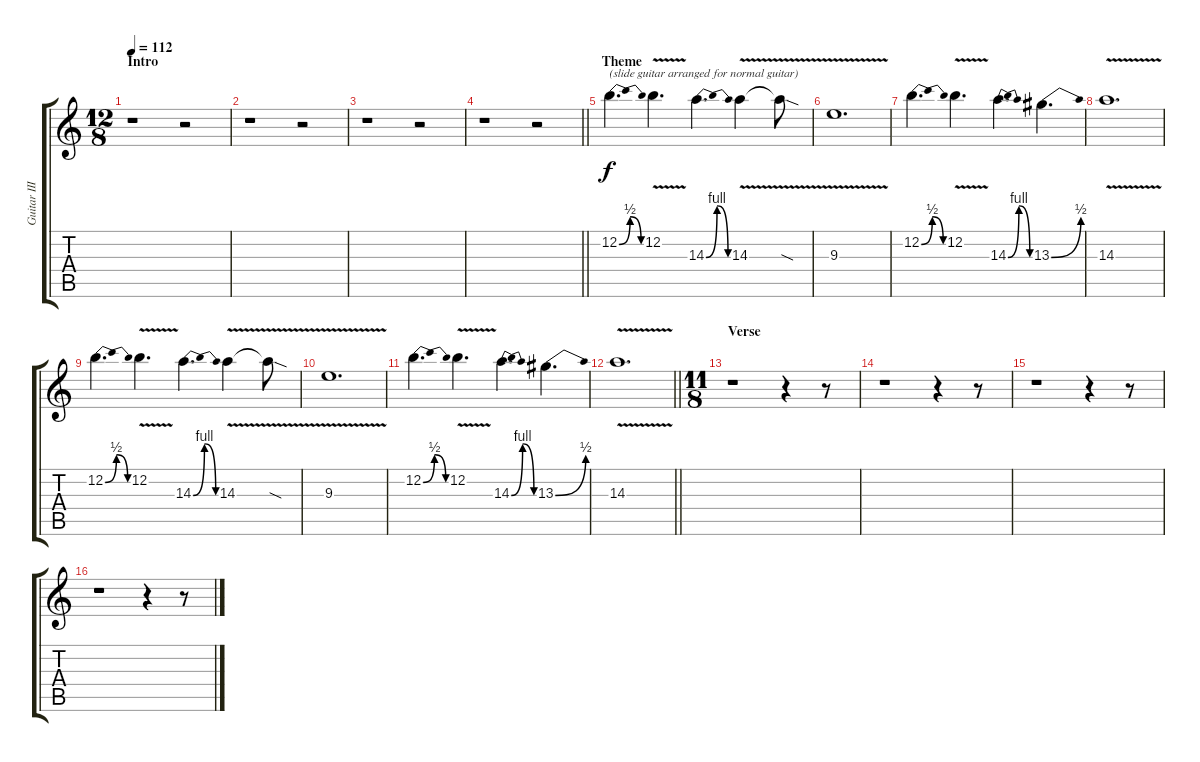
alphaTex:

\track ("Guitar III" "Guitar III") {instrument distortionguitar}
\staff {score tabs}
\tuning (E4 B3 G3 D3 A2 E2) {hide}
\ts (12 8)
\section ("" "Intro")
\tempo 112
\clef g2
\ks aminor
r.1{dy f instrument distortionguitar} r.2 |
r.1 r.2 |
r.1 r.2 |
\barLineRight lightlight
r.1 r.2 |
\section ("" "Theme")
12.2{be (bendrelease 0 0 15 2 45 2 60 0)}.4{d txt "(slide guitar arranged for normal guitar)"} 12.2{v}.4{d} 14.3{be (bendrelease 0 0 15 4 45 4 60 0)}.4{d} 14.3{v}.4 14.3{sod t}.8 |
9.3{v}.1{d} |
12.2{be (bendrelease 0 0 15 2 45 2 60 0)}.4{d} 12.2{v}.4{d} 14.3{be (bendrelease 0 0 15 4 45 4 60 0)}.4{d} 13.3{be (bend 0 0 60 2)}.4{d} |
14.3{v}.1{d} |
12.2{be (bendrelease 0 0 15 2 45 2 60 0)}.4{d} 12.2{v}.4{d} 14.3{be (bendrelease 0 0 15 4 45 4 60 0)}.4{d} 14.3{v}.4 14.3{sod t}.8 |
9.3{v}.1{d} |
12.2{be (bendrelease 0 0 15 2 45 2 60 0)}.4{d} 12.2{v}.4{d} 14.3{be (bendrelease 0 0 15 4 45 4 60 0)}.4{d} 13.3{be (bend 0 0 60 2)}.4{d} |
\barLineRight lightlight
14.3{v}.1{d} |
\ts (11 8)
\section ("" "Verse")
r.1 r.4 r.8 |
r.1 r.4 r.8 |
r.1 r.4 r.8 |
r.1 r.4 r.8
